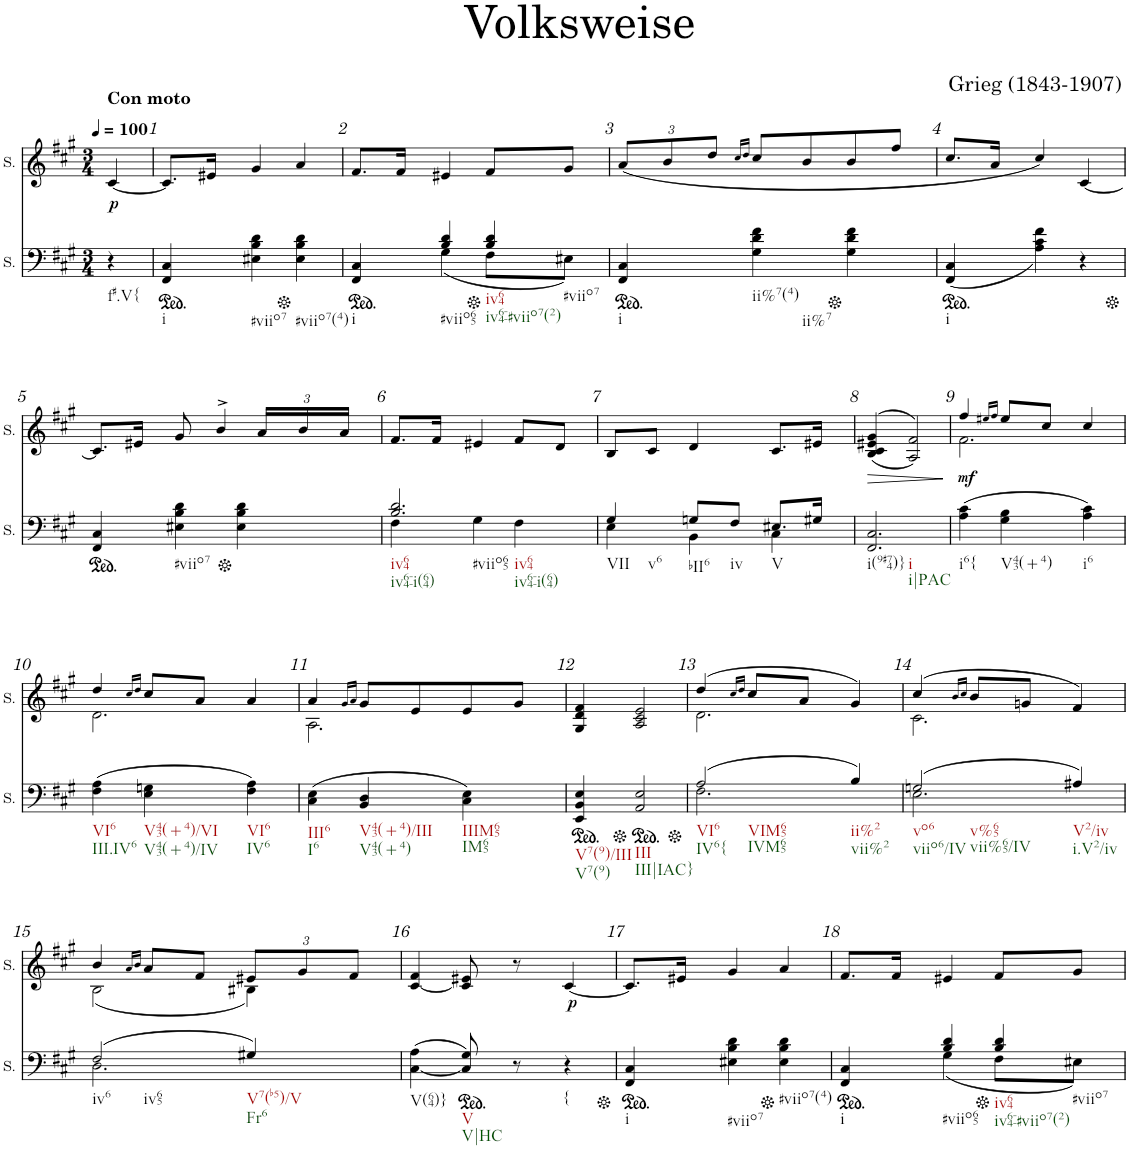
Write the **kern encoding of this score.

**kern	**kern	**dynam
*part2	*part1	*part1
*staff2	*staff1	*staff1
*I"S.	*I"S.	*
*I'S.	*I'S.	*
*clefF4	*clefG2	*
*k[f#c#g#]	*k[f#c#g#]	*
*M3/4	*M3/4	*
*MM100	*MM100	*
=	=	=
!	!LO:TX:a:B:t=Con moto	!
!LO:TX:b:t=f#.V{	!	!
!	!	!LO:DY:b
4r	[4c#/	p
=1	=1	=1
*ped	*	*
!LO:TX:b:t=i	!	!
4FF#/ 4C#/	8.c#/L]	.
.	16e#X/Jk	.
!LO:TX:b:t=#viio7	!	!
4E#X\ 4B\ 4d\	4g#/	.
*Xped	*	*
!LO:TX:b:t=#viio7(4)	!	!
4E#\ 4B\ 4d\	4a/	.
=2	=2	=2
*ped	*	*
*^	*	*
!LO:TX:b:t=i	!	!	!
4FF#/ 4C#/	4ryy	8.f#/L	.
.	.	16f#/Jk	.
!LO:TX:b:t=#viio65	!	!	!
4B/ 4d/	(4G#\	4e#X/	.
*Xped	*	*	*
!LO:TX:b:t=iv64	!	!	!
!LO:TX:b:t=iv64-#viio7(2)	!	!	!
!LO:TX:b:t=#viio7	!	!	!
4B/ 4d/	8F#\L	8f#/L	.
.	8E#X\J)	8g#/J	.
*v	*v	*	*
=3	=3	=3
*ped	*	*
*	*Xbrackettup	*
*^	*	*
!LO:TX:b:t=i	!	!	!
*v	*v	*	*
4FF#/ 4C#/	(12a/L	.
.	12b/	.
.	12dd/J	.
.	16qcc#/LL	.
.	16qdd/JJ	.
!LO:TX:b:t=ii%7(4)	!	!
!LO:TX:b:t=ii%7	!	!
4G#\ 4d\ 4f#\	8cc#/L	.
.	8b/	.
*Xped	*	*
4G#\ 4d\ 4f#\	8b/	.
.	8ff#/J	.
=4	=4	=4
*ped	*	*
!LO:TX:b:t=i	!	!
(<4FF#/ 4C#/	8.cc#/L	.
.	16a/Jk	.
4A\ 4c#\ 4f#\)	4cc#/)	.
4r	[4c#/	.
!!LO:LB:g=z
=5	=5	=5
*Xped	*	*
*ped	*	*
4FF#/ 4C#/	8.c#/L]	.
.	16e#X/Jk	.
!LO:TX:b:t=#viio7	!	!
4E#X\ 4B\ 4d\	8g#/	.
.	4b^>/	.
*Xped	*	*
4E#\ 4B\ 4d\	.	.
.	24a/LL	.
.	24b/	.
.	24a/JJ	.
=6	=6	=6
*^	*	*
!LO:TX:b:t=iv64	!	!	!
!LO:TX:b:t=iv64-i(64)	!	!	!
!LO:TX:b:t=#viio65	!	!	!
!LO:TX:b:t=iv64	!	!	!
!LO:TX:b:t=iv64-i(64)	!	!	!
2.B/ 2.d/	4F#\	8.f#/L	.
.	.	16f#/Jk	.
.	4G#\	4e#X/	.
.	4F#\	8f#/L	.
.	.	8d/J	.
=7	=7	=7	=7
!LO:TX:b:t=VII	!	!	!
!LO:TX:b:t=v6	!	!	!
4G#/	4E\	8B/L	.
.	.	8c#/J	.
!LO:TX:b:t=bII6	!	!	!
8Gn/L	4BB\	4d/	.
!LO:TX:b:t=iv	!	!	!
8F#/J	.	.	.
!LO:TX:b:t=V	!	!	!
8.E#X/L	4C#\	8.c#/L	.
16G#X/Jk	.	16e#X/Jk	.
*v	*v	*	*
=8	=8	=8
!LO:TX:b:t=i(9#74)}	!	!
!LO:TX:b:t=i	!	!
!LO:TX:b:t=i|PAC	!	!
!	!	!LO:HP:b
2.FF#/ 2.C#/	((>4B/ 4c#/ 4e#X/ 4g#/	>
.	2A/ 2f#/))	.
.	.	]
=9	=9	=9
*	*^	*
!LO:TX:b:t=i6{	!	!	!
!	!	!	!LO:DY:b
(4A\ 4c#\	4ff#/	2.f#\	mf
.	16qee#X/LL	.	.
.	16qff#/JJ	.	.
!LO:TX:b:t=V43(+4)	!	!	!
4G#\ 4B\	8ee#/L	.	.
.	8cc#/J	.	.
!LO:TX:b:t=i6	!	!	!
4A\ 4c#\)	4cc#/	.	.
!!LO:LB:g=z	!!
=10	=10	=10	=10
!LO:TX:b:t=VI6	!	!	!
!LO:TX:b:t=III.IV6	!	!	!
(4F#\ 4A\	4dd/	2.d\	.
.	16qcc#/LL	.	.
.	16qdd/JJ	.	.
!LO:TX:b:t=V43(+4)/VI	!	!	!
!LO:TX:b:t=V43(+4)/IV	!	!	!
4E\ 4Gn\	8cc#/L	.	.
.	8a/J	.	.
!LO:TX:b:t=VI6	!	!	!
!LO:TX:b:t=IV6	!	!	!
4F#\ 4A\)	4a/	.	.
=11	=11	=11	=11
!LO:TX:b:t=III6	!	!	!
!LO:TX:b:t=I6	!	!	!
(4C#\ 4E\	4a/	2.A\	.
.	16qg#/LL	.	.
.	16qa/JJ	.	.
!LO:TX:b:t=V43(+4)/III	!	!	!
!LO:TX:b:t=V43(+4)	!	!	!
4BB/ 4D/	8g#/L	.	.
.	8e/	.	.
!LO:TX:b:t=IIIM65	!	!	!
!LO:TX:b:t=IM65	!	!	!
4C#\ 4E\)	8e/	.	.
.	8g#/J	.	.
*	*v	*v	*
=12	=12	=12
*ped	*	*
!LO:TX:b:t=V7(9)/III	!	!
!LO:TX:b:t=V7(9)	!	!
4EE/ 4BB/ 4E/	4G#/ 4d/ 4f#/	.
*Xped	*	*
*ped	*	*
!LO:TX:b:t=III	!	!
!LO:TX:b:t=III|IAC}	!	!
2AA/ 2E/	2A/ 2c#/ 2e/	.
=13	=13	=13
*Xped	*	*
*^	*^	*
!LO:TX:b:t=VI6	!	!	!	!
!LO:TX:b:t=IV6{	!	!	!	!
!LO:TX:b:t=VIM65	!	!	!	!
!LO:TX:b:t=IVM65	!	!	!	!
(2A/	2.F#\	(4dd/	2.d\	.
.	.	16qcc#/LL	.	.
.	.	16qdd/JJ	.	.
.	.	8cc#/L	.	.
.	.	8a/J	.	.
!LO:TX:b:t=ii%2	!	!	!	!
!LO:TX:b:t=vii%2	!	!	!	!
4B/)	.	4g#/)	.	.
=14	=14	=14	=14	=14
!LO:TX:b:t=vo6	!	!	!	!
!LO:TX:b:t=viio6/IV	!	!	!	!
!LO:TX:b:t=v%65	!	!	!	!
!LO:TX:b:t=vii%65/IV	!	!	!	!
(2Gn/	2.E\	(4cc#/	2.c#\	.
.	.	16qb/LL	.	.
.	.	16qcc#/JJ	.	.
.	.	8b/L	.	.
.	.	8gn/J	.	.
!LO:TX:b:t=V2/iv	!	!	!	!
!LO:TX:b:t=i.V2/iv	!	!	!	!
4A#X/)	.	4f#/)	.	.
!!LO:LB:g=z	!!
=15	=15	=15	=15	=15
!LO:TX:b:t=iv6	!	!	!	!
!LO:TX:b:t=iv65	!	!	!	!
(2F#/	2.D\	4b/	(2B\	.
.	.	16qa/LL	.	.
.	.	16qb/JJ	.	.
.	.	8a/L	.	.
.	.	8f#/J	.	.
!LO:TX:b:t=V7(b5)/V	!	!	!	!
!LO:TX:b:t=Fr6	!	!	!	!
4G#X/)	.	12e#X/L	4B#X\)	.
.	.	12g#/	.	.
.	.	12f#/J	.	.
*v	*v	*	*	*
*	*v	*v	*
=16	=16	=16
!LO:TX:b:t=V(64)}	!	!
([4C#\ 4A\	[<4c#/ 4f#/	.
*ped	*	*
!LO:TX:b:t=V	!	!
!LO:TX:b:t=V|HC	!	!
8C#/] 8G#/)	8c#/] 8e#X/	.
8r	8r	.
!LO:TX:b:t={	!	!
!	!	!LO:DY:b
4r	[4c#/	p
=17	=17	=17
*Xped	*	*
*ped	*	*
!LO:TX:b:t=i	!	!
4FF#/ 4C#/	8.c#/L]	.
.	16e#X/Jk	.
!LO:TX:b:t=#viio7	!	!
4E#X\ 4B\ 4d\	4g#/	.
*Xped	*	*
!LO:TX:b:t=#viio7(4)	!	!
4E#\ 4B\ 4d\	4a/	.
=18	=18	=18
*ped	*	*
*^	*	*
!LO:TX:b:t=i	!	!	!
4FF#/ 4C#/	4ryy	8.f#/L	.
.	.	16f#/Jk	.
!LO:TX:b:t=#viio65	!	!	!
4B/ 4d/	(4G#\	4e#X/	.
*Xped	*	*	*
!LO:TX:b:t=iv64	!	!	!
!LO:TX:b:t=iv64-#viio7(2)	!	!	!
!LO:TX:b:t=#viio7	!	!	!
4B/ 4d/	8F#\L	8f#/L	.
.	8E#X\J)	8g#/J	.
*v	*v	*	*
=	=	=
*-	*-	*-
